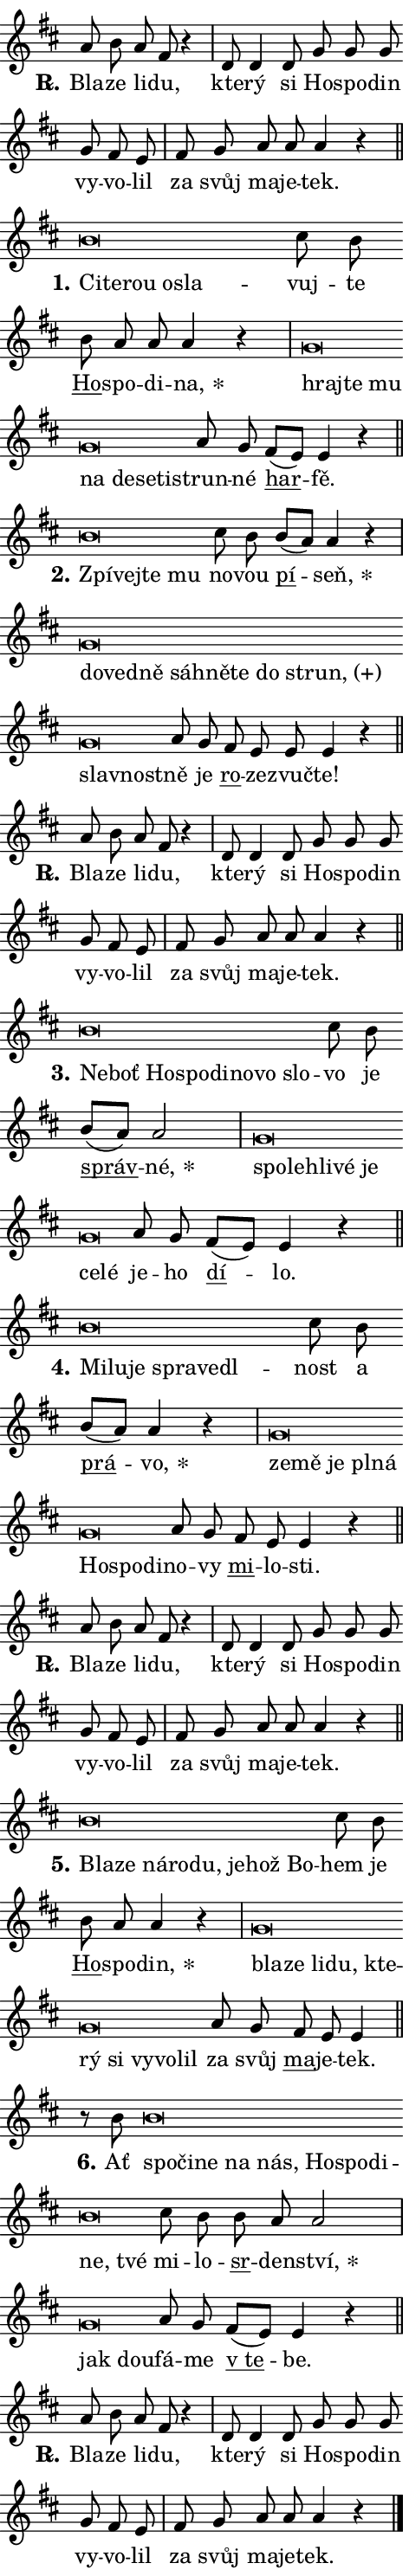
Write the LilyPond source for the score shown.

\version "2.24.0"
\header { tagline = "" }
\paper {
  indent = 0\cm
  top-margin = 0\cm
  right-margin = 0.13\cm % to fit lyric hyphens
  bottom-margin = 0\cm
  left-margin = 0\cm
  paper-width = 8\cm
  page-breaking = #ly:one-page-breaking
  system-system-spacing.basic-distance = #11
  score-system-spacing.basic-distance = #11
  ragged-last = ##f
}


%% Author: Thomas Morley
%% https://lists.gnu.org/archive/html/lilypond-user/2020-05/msg00002.html
#(define (line-position grob)
"Returns position of @var[grob} in current system:
   @code{'start}, if at first time-step
   @code{'end}, if at last time-step
   @code{'middle} otherwise
"
  (let* ((col (ly:item-get-column grob))
         (ln (ly:grob-object col 'left-neighbor))
         (rn (ly:grob-object col 'right-neighbor))
         (col-to-check-left (if (ly:grob? ln) ln col))
         (col-to-check-right (if (ly:grob? rn) rn col))
         (break-dir-left
           (and
             (ly:grob-property col-to-check-left 'non-musical #f)
             (ly:item-break-dir col-to-check-left)))
         (break-dir-right
           (and
             (ly:grob-property col-to-check-right 'non-musical #f)
             (ly:item-break-dir col-to-check-right))))
        (cond ((eqv? 1 break-dir-left) 'start)
              ((eqv? -1 break-dir-right) 'end)
              (else 'middle))))

#(define (tranparent-at-line-position vctor)
  (lambda (grob)
  "Relying on @code{line-position} select the relevant enry from @var{vctor}.
Used to determine transparency,"
    (case (line-position grob)
      ((end) (not (vector-ref vctor 0)))
      ((middle) (not (vector-ref vctor 1)))
      ((start) (not (vector-ref vctor 2))))))

noteHeadBreakVisibility =
#(define-music-function (break-visibility)(vector?)
"Makes @code{NoteHead}s transparent relying on @var{break-visibility}"
#{
  \override NoteHead.transparent =
    #(tranparent-at-line-position break-visibility)
#})

#(define delete-ledgers-for-transparent-note-heads
  (lambda (grob)
    "Reads whether a @code{NoteHead} is transparent.
If so this @code{NoteHead} is removed from @code{'note-heads} from
@var{grob}, which is supposed to be @code{LedgerLineSpanner}.
As a result ledgers are not printed for this @code{NoteHead}"
    (let* ((nhds-array (ly:grob-object grob 'note-heads))
           (nhds-list
             (if (ly:grob-array? nhds-array)
                 (ly:grob-array->list nhds-array)
                 '()))
           ;; Relies on the transparent-property being done before
           ;; Staff.LedgerLineSpanner.after-line-breaking is executed.
           ;; This is fragile ...
           (to-keep
             (remove
               (lambda (nhd)
                 (ly:grob-property nhd 'transparent #f))
               nhds-list)))
      ;; TODO find a better method to iterate over grob-arrays, similiar
      ;; to filter/remove etc for lists
      ;; For now rebuilt from scratch
      (set! (ly:grob-object grob 'note-heads)  '())
      (for-each
        (lambda (nhd)
          (ly:pointer-group-interface::add-grob grob 'note-heads nhd))
        to-keep))))

squashNotes = {
  \override NoteHead.X-extent = #'(-0.2 . 0.2)
  \override NoteHead.Y-extent = #'(-0.75 . 0)
  \override NoteHead.stencil =
    #(lambda (grob)
       (let ((pos (ly:grob-property grob 'staff-position)))
         (begin
           (if (< pos -7) (display "ERROR: Lower brevis then expected\n") (display ""))
           (if (<= pos -6) ly:text-interface::print ly:note-head::print))))
}
unSquashNotes = {
  \revert NoteHead.X-extent
  \revert NoteHead.Y-extent
  \revert NoteHead.stencil
}

hideNotes = \noteHeadBreakVisibility #begin-of-line-visible
unHideNotes = \noteHeadBreakVisibility #all-visible

% work-around for resetting accidentals
% https://lilypond.org/doc/v2.23/Documentation/notation/displaying-rhythms#unmetered-music
cadenzaMeasure = {
  \cadenzaOff
  \partial 1024 s1024
  \cadenzaOn
}

#(define-markup-command (accent layout props text) (markup?)
  "Underline accented syllable"
  (interpret-markup layout props
    #{\markup \override #'(offset . 4.3) \underline { #text }#}))

responsum = \markup \concat {
  "R" \hspace #-1.05 \path #0.1 #'((moveto 0 0.07) (lineto 0.9 0.8)) \hspace #0.05 "."
}

spaceSize = #0.6828661417322834 % exact space size for TeX Gyre Schola

\layout {
  \context {
    \Staff
    \remove "Time_signature_engraver"
    \override LedgerLineSpanner.after-line-breaking = #delete-ledgers-for-transparent-note-heads
  }
  \context {
    \Lyrics {
      \override LyricSpace.minimum-distance = \spaceSize
      \override LyricText.font-name = #"TeX Gyre Schola"
      \override LyricText.font-size = 1
      \override StanzaNumber.font-name = #"TeX Gyre Schola Bold"
      \override StanzaNumber.font-size = 1
    }
  }
  \context {
    \Score 
    \override NoteHead.text =
      #(lambda (grob) 
        (let ((pos (ly:grob-property grob 'staff-position)))
          #{\markup {
            \combine
              \halign #-0.55 \raise #(if (= pos -6) 0 0.5) \override #'(thickness . 2) \draw-line #'(3.2 . 0)
              \musicglyph "noteheads.sM1"
          }#}))
  }
}

% magnetic-lyrics.ily
%
%   written by
%     Jean Abou Samra <jean@abou-samra.fr>
%     Werner Lemberg <wl@gnu.org>
%
%   adapted by
%     Jiri Hon <jiri.hon@gmail.com>
%
% Version 2022-Apr-15

% https://www.mail-archive.com/lilypond-user@gnu.org/msg149350.html

#(define (Left_hyphen_pointer_engraver context)
   "Collect syllable-hyphen-syllable occurrences in lyrics and store
them in properties.  This engraver only looks to the left.  For
example, if the lyrics input is @code{foo -- bar}, it does the
following.

@itemize @bullet
@item
Set the @code{text} property of the @code{LyricHyphen} grob between
@q{foo} and @q{bar} to @code{foo}.

@item
Set the @code{left-hyphen} property of the @code{LyricText} grob with
text @q{foo} to the @code{LyricHyphen} grob between @q{foo} and
@q{bar}.
@end itemize

Use this auxiliary engraver in combination with the
@code{lyric-@/text::@/apply-@/magnetic-@/offset!} hook."
   (let ((hyphen #f)
         (text #f))
     (make-engraver
      (acknowledgers
       ((lyric-syllable-interface engraver grob source-engraver)
        (set! text grob)))
      (end-acknowledgers
       ((lyric-hyphen-interface engraver grob source-engraver)
        ;(when (not (grob::has-interface grob 'lyric-space-interface))
          (set! hyphen grob)));)
      ((stop-translation-timestep engraver)
       (when (and text hyphen)
         (ly:grob-set-object! text 'left-hyphen hyphen))
       (set! text #f)
       (set! hyphen #f)))))

#(define (lyric-text::apply-magnetic-offset! grob)
   "If the space between two syllables is less than the value in
property @code{LyricText@/.details@/.squash-threshold}, move the right
syllable to the left so that it gets concatenated with the left
syllable.

Use this function as a hook for
@code{LyricText@/.after-@/line-@/breaking} if the
@code{Left_@/hyphen_@/pointer_@/engraver} is active."
   (let ((hyphen (ly:grob-object grob 'left-hyphen #f)))
     (when hyphen
       (let ((left-text (ly:spanner-bound hyphen LEFT)))
         (when (grob::has-interface left-text 'lyric-syllable-interface)
           (let* ((common (ly:grob-common-refpoint grob left-text X))
                  (this-x-ext (ly:grob-extent grob common X))
                  (left-x-ext
                   (begin
                     ;; Trigger magnetism for left-text.
                     (ly:grob-property left-text 'after-line-breaking)
                     (ly:grob-extent left-text common X)))
                  ;; `delta` is the gap width between two syllables.
                  (delta (- (interval-start this-x-ext)
                            (interval-end left-x-ext)))
                  (details (ly:grob-property grob 'details))
                  (threshold (assoc-get 'squash-threshold details 0.2)))
             (when (< delta threshold)
               (let* (;; We have to manipulate the input text so that
                      ;; ligatures crossing syllable boundaries are not
                      ;; disabled.  For languages based on the Latin
                      ;; script this is essentially a beautification.
                      ;; However, for non-Western scripts it can be a
                      ;; necessity.
                      (lt (ly:grob-property left-text 'text))
                      (rt (ly:grob-property grob 'text))
                      (is-space (grob::has-interface hyphen 'lyric-space-interface))
                      (space (if is-space " " ""))
                      (extra-delta (if is-space spaceSize 0))
                      ;; Append new syllable.
                      (ltrt-space (if (and (string? lt) (string? rt))
                                (string-append lt space rt)
                                (make-concat-markup (list lt space rt))))
                      ;; Right-align `ltrt` to the right side.
                      (ltrt-space-markup (grob-interpret-markup
                               grob
                               (make-translate-markup
                                (cons (interval-length this-x-ext) 0)
                                (make-right-align-markup ltrt-space)))))
                 (begin
                   ;; Don't print `left-text`.
                   (ly:grob-set-property! left-text 'stencil #f)
                   ;; Set text and stencil (which holds all collected
                   ;; syllables so far) and shift it to the left.
                   (ly:grob-set-property! grob 'text ltrt-space)
                   (ly:grob-set-property! grob 'stencil ltrt-space-markup)
                   (ly:grob-translate-axis! grob (- (- delta extra-delta)) X))))))))))


#(define (lyric-hyphen::displace-bounds-first grob)
   ;; Make very sure this callback isn't triggered too early.
   (let ((left (ly:spanner-bound grob LEFT))
         (right (ly:spanner-bound grob RIGHT)))
     (ly:grob-property left 'after-line-breaking)
     (ly:grob-property right 'after-line-breaking)
     (ly:lyric-hyphen::print grob)))

squashThreshold = #0.4

\layout {
  \context {
    \Lyrics
    \consists #Left_hyphen_pointer_engraver
    \override LyricText.after-line-breaking =
      #lyric-text::apply-magnetic-offset!
    \override LyricHyphen.stencil = #lyric-hyphen::displace-bounds-first
    \override LyricText.details.squash-threshold = \squashThreshold
    \override LyricHyphen.minimum-distance = 0
    \override LyricHyphen.minimum-length = \squashThreshold
  }
}

squashText = \override LyricText.details.squash-threshold = 9999
unSquashText = \override LyricText.details.squash-threshold = \squashThreshold

leftText = \override LyricText.self-alignment-X = #LEFT
unLeftText = \revert LyricText.self-alignment-X

starOffset = #(lambda (grob) 
                (let ((x_offset (ly:self-alignment-interface::aligned-on-x-parent grob)))
                  (if (= x_offset 0) 0 (+ x_offset 1.2))))

star = #(define-music-function (syllable)(string?)
"Append star separator at the end of a syllable"
#{
  \once \override LyricText.X-offset = #starOffset
  \lyricmode { \markup {
    #syllable
    \override #'((font-name . "TeX Gyre Schola Bold")) \hspace #0.2 \lower #0.65 \larger "*"
  } }
#})

starAccent = #(define-music-function (syllable)(string?)
"Append star separator at the end of a syllable and make accent"
#{
  \once \override LyricText.X-offset = #starOffset
  \lyricmode { \markup {
    \accent #syllable
    \override #'((font-name . "TeX Gyre Schola Bold")) \hspace #0.2 \lower #0.65 \larger "*"
  } }
#})

breath = #(define-music-function (syllable)(string?)
"Append breathing indicator at the end of a syllable"
#{
  \lyricmode { \markup { #syllable "+" } }
#})

optionalBreath = #(define-music-function (syllable)(string?)
"Append optional breathing indicator at the end of a syllable"
#{
  \lyricmode { \markup { #syllable "(+)" } }
#})


\score {
    <<
        \new Voice = "melody" { \cadenzaOn \key d \major \relative { a'8 b a fis r4 \cadenzaMeasure \bar "|" d8 d4 d8 \bar "" g g g \bar "" g fis e \cadenzaMeasure \bar "|" fis g a a a4 r \cadenzaMeasure \bar "||" \break } }
        \new Lyrics \lyricsto "melody" { \lyricmode { \set stanza = \responsum
Bla -- ze li -- du, kte -- rý si Ho -- spo -- din vy -- vo -- lil za svůj ma -- je -- tek. } }
    >>
    \layout {}
}

\score {
    <<
        \new Voice = "melody" { \cadenzaOn \key d \major \relative { \squashNotes b'\breve*1/16 \hideNotes \breve*1/16 \bar "" \breve*1/16 \bar "" \breve*1/16 \breve*1/16 \bar "" \unHideNotes \unSquashNotes cis8 b \bar "" b a a a4 r \cadenzaMeasure \bar "|" \squashNotes g\breve*1/16 \hideNotes \breve*1/16 \bar "" \breve*1/16 \bar "" \breve*1/16 \bar "" \breve*1/16 \bar "" \breve*1/16 \breve*1/16 \bar "" \unHideNotes \unSquashNotes a8 g \bar "" fis[( e)] e4 r \cadenzaMeasure \bar "||" \break } }
        \new Lyrics \lyricsto "melody" { \lyricmode { \set stanza = "1."
\leftText Ci -- \squashText te -- rou o -- sla -- \unLeftText \unSquashText vuj -- te \markup \accent Ho -- spo -- di -- \star na, \leftText hraj -- \squashText te mu na de -- se -- ti -- \unLeftText \unSquashText strun -- né \markup \accent har -- fě. } }
    >>
    \layout {}
}

\score {
    <<
        \new Voice = "melody" { \cadenzaOn \key d \major \relative { \squashNotes b'\breve*1/16 \hideNotes \breve*1/16 \bar "" \breve*1/16 \breve*1/16 \bar "" \unHideNotes \unSquashNotes cis8 b \bar "" b[( a)] a4 r \cadenzaMeasure \bar "|" \squashNotes g\breve*1/16 \hideNotes \breve*1/16 \bar "" \breve*1/16 \bar "" \breve*1/16 \bar "" \breve*1/16 \bar "" \breve*1/16 \bar "" \breve*1/16 \bar "" \breve*1/16 \bar "" \breve*1/16 \breve*1/16 \bar "" \unHideNotes \unSquashNotes a8 g \bar "" fis e e e4 r \cadenzaMeasure \bar "||" \break } }
        \new Lyrics \lyricsto "melody" { \lyricmode { \set stanza = "2."
\leftText Zpí -- \squashText vej -- te mu \unLeftText \unSquashText no -- vou \markup \accent pí -- \star seň, \leftText do -- \squashText ved -- ně sáh -- ně -- te do \optionalBreath strun, slav -- nost -- \unLeftText \unSquashText ně je \markup \accent ro -- ze -- zvuč -- te! } }
    >>
    \layout {}
}

\score {
    <<
        \new Voice = "melody" { \cadenzaOn \key d \major \relative { a'8 b a fis r4 \cadenzaMeasure \bar "|" d8 d4 d8 \bar "" g g g \bar "" g fis e \cadenzaMeasure \bar "|" fis g a a a4 r \cadenzaMeasure \bar "||" \break } }
        \new Lyrics \lyricsto "melody" { \lyricmode { \set stanza = \responsum
Bla -- ze li -- du, kte -- rý si Ho -- spo -- din vy -- vo -- lil za svůj ma -- je -- tek. } }
    >>
    \layout {}
}

\score {
    <<
        \new Voice = "melody" { \cadenzaOn \key d \major \relative { \squashNotes b'\breve*1/16 \hideNotes \breve*1/16 \bar "" \breve*1/16 \bar "" \breve*1/16 \bar "" \breve*1/16 \bar "" \breve*1/16 \bar "" \breve*1/16 \breve*1/16 \bar "" \unHideNotes \unSquashNotes cis8 b \bar "" b[( a)] a2 \cadenzaMeasure \bar "|" \squashNotes g\breve*1/16 \hideNotes \breve*1/16 \bar "" \breve*1/16 \bar "" \breve*1/16 \bar "" \breve*1/16 \bar "" \breve*1/16 \breve*1/16 \bar "" \unHideNotes \unSquashNotes a8 g \bar "" fis[( e)] e4 r \cadenzaMeasure \bar "||" \break } }
        \new Lyrics \lyricsto "melody" { \lyricmode { \set stanza = "3."
\leftText Ne -- \squashText boť Ho -- spo -- di -- no -- vo slo -- \unLeftText \unSquashText vo je \markup \accent správ -- \star né, \leftText spo -- \squashText leh -- li -- vé je ce -- lé \unLeftText \unSquashText je -- ho \markup \accent dí -- lo. } }
    >>
    \layout {}
}

\score {
    <<
        \new Voice = "melody" { \cadenzaOn \key d \major \relative { \squashNotes b'\breve*1/16 \hideNotes \breve*1/16 \bar "" \breve*1/16 \bar "" \breve*1/16 \bar "" \breve*1/16 \breve*1/16 \bar "" \unHideNotes \unSquashNotes cis8 b \bar "" b[( a)] a4 r \cadenzaMeasure \bar "|" \squashNotes g\breve*1/16 \hideNotes \breve*1/16 \bar "" \breve*1/16 \bar "" \breve*1/16 \bar "" \breve*1/16 \bar "" \breve*1/16 \bar "" \breve*1/16 \breve*1/16 \bar "" \unHideNotes \unSquashNotes a8 g \bar "" fis e e4 r \cadenzaMeasure \bar "||" \break } }
        \new Lyrics \lyricsto "melody" { \lyricmode { \set stanza = "4."
\leftText Mi -- \squashText lu -- je spra -- ve -- dl -- \unLeftText \unSquashText nost a \markup \accent prá -- \star vo, \leftText ze -- \squashText mě je pl -- ná Ho -- spo -- di -- \unLeftText \unSquashText no -- vy \markup \accent mi -- lo -- sti. } }
    >>
    \layout {}
}

\score {
    <<
        \new Voice = "melody" { \cadenzaOn \key d \major \relative { a'8 b a fis r4 \cadenzaMeasure \bar "|" d8 d4 d8 \bar "" g g g \bar "" g fis e \cadenzaMeasure \bar "|" fis g a a a4 r \cadenzaMeasure \bar "||" \break } }
        \new Lyrics \lyricsto "melody" { \lyricmode { \set stanza = \responsum
Bla -- ze li -- du, kte -- rý si Ho -- spo -- din vy -- vo -- lil za svůj ma -- je -- tek. } }
    >>
    \layout {}
}

\score {
    <<
        \new Voice = "melody" { \cadenzaOn \key d \major \relative { \squashNotes b'\breve*1/16 \hideNotes \breve*1/16 \bar "" \breve*1/16 \bar "" \breve*1/16 \bar "" \breve*1/16 \bar "" \breve*1/16 \bar "" \breve*1/16 \breve*1/16 \bar "" \unHideNotes \unSquashNotes cis8 b \bar "" b a a4 r \cadenzaMeasure \bar "|" \squashNotes g\breve*1/16 \hideNotes \breve*1/16 \bar "" \breve*1/16 \bar "" \breve*1/16 \bar "" \breve*1/16 \bar "" \breve*1/16 \bar "" \breve*1/16 \bar "" \breve*1/16 \bar "" \breve*1/16 \breve*1/16 \bar "" \unHideNotes \unSquashNotes a8 g \bar "" fis e e4 \cadenzaMeasure \bar "||" \break } }
        \new Lyrics \lyricsto "melody" { \lyricmode { \set stanza = "5."
\leftText Bla -- \squashText ze ná -- ro -- du, je -- hož Bo -- \unLeftText \unSquashText hem je \markup \accent Ho -- spo -- \star din, \leftText bla -- \squashText ze li -- du, kte -- rý si vy -- vo -- lil \unLeftText \unSquashText za svůj \markup \accent ma -- je -- tek. } }
    >>
    \layout {}
}

\score {
    <<
        \new Voice = "melody" { \cadenzaOn \key d \major \relative { r8 b'8 \squashNotes b\breve*1/16 \hideNotes \breve*1/16 \bar "" \breve*1/16 \bar "" \breve*1/16 \bar "" \breve*1/16 \bar "" \breve*1/16 \bar "" \breve*1/16 \bar "" \breve*1/16 \bar "" \breve*1/16 \breve*1/16 \bar "" \unHideNotes \unSquashNotes cis8 b \bar "" b a a2 \cadenzaMeasure \bar "|" \squashNotes g\breve*1/16 \hideNotes \breve*1/16 \bar "" \unHideNotes \unSquashNotes a8 g \bar "" fis[( e)] e4 r \cadenzaMeasure \bar "||" \break } }
        \new Lyrics \lyricsto "melody" { \lyricmode { \set stanza = "6."
Ať \leftText spo -- \squashText či -- ne na nás, Ho -- spo -- di -- ne, tvé \unLeftText \unSquashText mi -- lo -- \markup \accent sr -- den -- \star ství, \leftText jak \squashText dou -- \unLeftText \unSquashText fá -- me \markup \accent "v te" -- be. } }
    >>
    \layout {}
}

\score {
    <<
        \new Voice = "melody" { \cadenzaOn \key d \major \relative { a'8 b a fis r4 \cadenzaMeasure \bar "|" d8 d4 d8 \bar "" g g g \bar "" g fis e \cadenzaMeasure \bar "|" fis g a a a4 r \cadenzaMeasure \bar "||" \break } \bar "|." }
        \new Lyrics \lyricsto "melody" { \lyricmode { \set stanza = \responsum
Bla -- ze li -- du, kte -- rý si Ho -- spo -- din vy -- vo -- lil za svůj ma -- je -- tek. } }
    >>
    \layout {}
}
